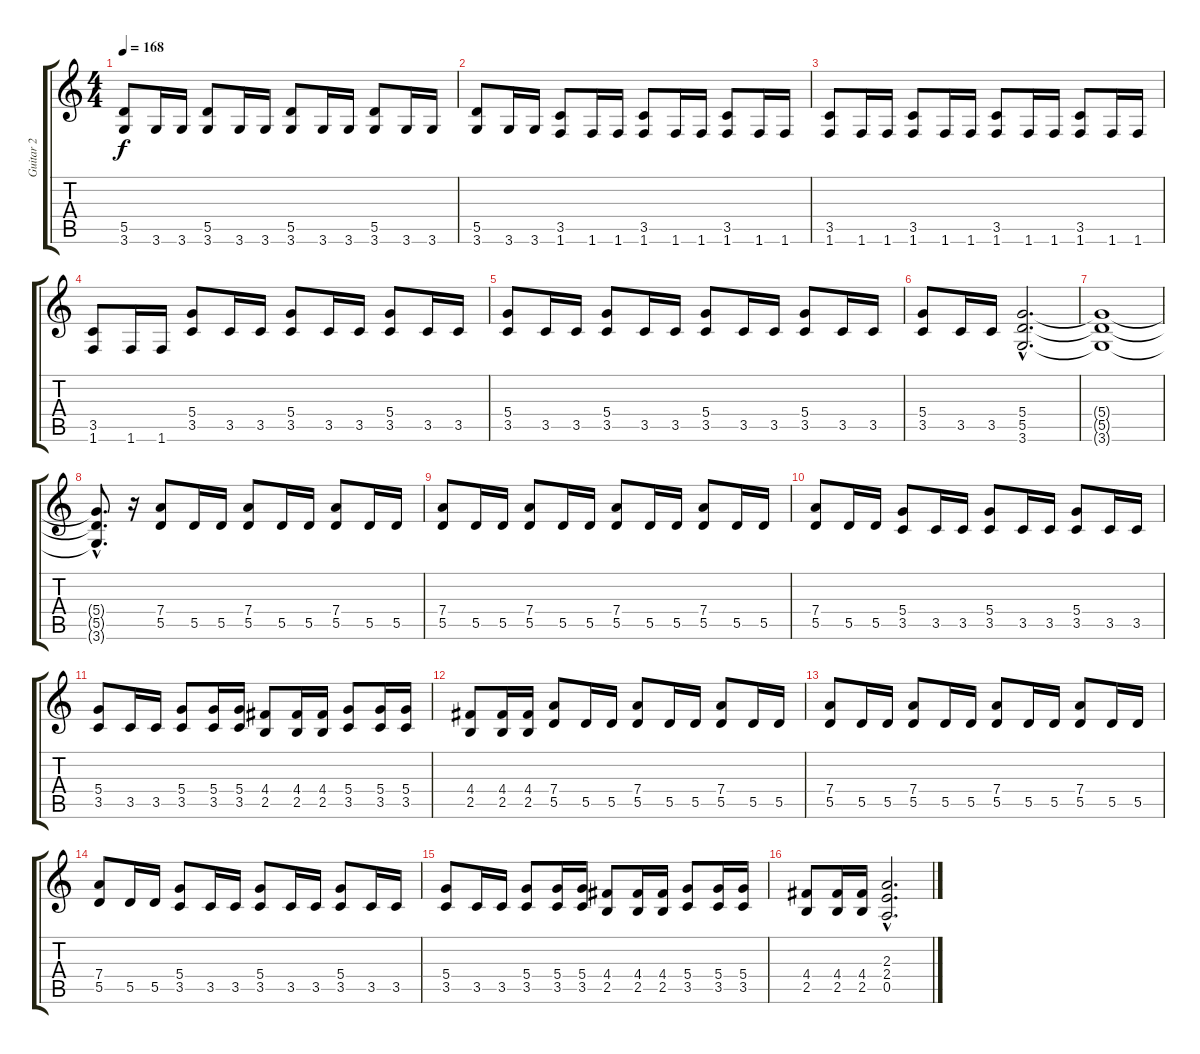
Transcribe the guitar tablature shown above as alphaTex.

\track ("Guitar 2" "Guitar 2") {instrument distortionguitar}
\staff {score tabs}
\tuning (E4 B3 G3 D3 A2 E2) {hide}
\ts (4 4)
\tempo 168
\clef g2
\ks c
(5.5 3.6).8{dy f} 3.6.16 3.6.16 (5.5 3.6).8 3.6.16 3.6.16 (5.5 3.6).8 3.6.16 3.6.16 (5.5 3.6).8 3.6.16 3.6.16 |
(5.5 3.6).8 3.6.16 3.6.16 (3.5 1.6).8 1.6.16 1.6.16 (3.5 1.6).8 1.6.16 1.6.16 (3.5 1.6).8 1.6.16 1.6.16 |
(3.5 1.6).8 1.6.16 1.6.16 (3.5 1.6).8 1.6.16 1.6.16 (3.5 1.6).8 1.6.16 1.6.16 (3.5 1.6).8 1.6.16 1.6.16 |
(3.5 1.6).8 1.6.16 1.6.16 (5.4 3.5).8 3.5.16 3.5.16 (5.4 3.5).8 3.5.16 3.5.16 (5.4 3.5).8 3.5.16 3.5.16 |
(5.4 3.5).8 3.5.16 3.5.16 (5.4 3.5).8 3.5.16 3.5.16 (5.4 3.5).8 3.5.16 3.5.16 (5.4 3.5).8 3.5.16 3.5.16 |
(5.4 3.5).8 3.5.16 3.5.16 (5.4{hac} 5.5{hac} 3.6{hac}).2{d} |
(5.4{t} 5.5{t} 3.6{t}).1 |
(5.4{hac t} 5.5{hac t} 3.6{hac t}).8{d} r.16 (7.4 5.5).8 5.5.16 5.5.16 (7.4 5.5).8 5.5.16 5.5.16 (7.4 5.5).8 5.5.16 5.5.16 |
(7.4 5.5).8 5.5.16 5.5.16 (7.4 5.5).8 5.5.16 5.5.16 (7.4 5.5).8 5.5.16 5.5.16 (7.4 5.5).8 5.5.16 5.5.16 |
(7.4 5.5).8 5.5.16 5.5.16 (5.4 3.5).8 3.5.16 3.5.16 (5.4 3.5).8 3.5.16 3.5.16 (5.4 3.5).8 3.5.16 3.5.16 |
(5.4 3.5).8 3.5.16 3.5.16 (5.4 3.5).8 (5.4 3.5).16 (5.4 3.5).16 (4.4 2.5).8 (4.4 2.5).16 (4.4 2.5).16 (5.4 3.5).8 (5.4 3.5).16 (5.4 3.5).16 |
(4.4 2.5).8 (4.4 2.5).16 (4.4 2.5).16 (7.4 5.5).8 5.5.16 5.5.16 (7.4 5.5).8 5.5.16 5.5.16 (7.4 5.5).8 5.5.16 5.5.16 |
(7.4 5.5).8 5.5.16 5.5.16 (7.4 5.5).8 5.5.16 5.5.16 (7.4 5.5).8 5.5.16 5.5.16 (7.4 5.5).8 5.5.16 5.5.16 |
(7.4 5.5).8 5.5.16 5.5.16 (5.4 3.5).8 3.5.16 3.5.16 (5.4 3.5).8 3.5.16 3.5.16 (5.4 3.5).8 3.5.16 3.5.16 |
(5.4 3.5).8 3.5.16 3.5.16 (5.4 3.5).8 (5.4 3.5).16 (5.4 3.5).16 (4.4 2.5).8 (4.4 2.5).16 (4.4 2.5).16 (5.4 3.5).8 (5.4 3.5).16 (5.4 3.5).16 |
(4.4 2.5).8 (4.4 2.5).16 (4.4 2.5).16 (2.3{hac} 2.4{hac} 0.5{hac}).2{d}
